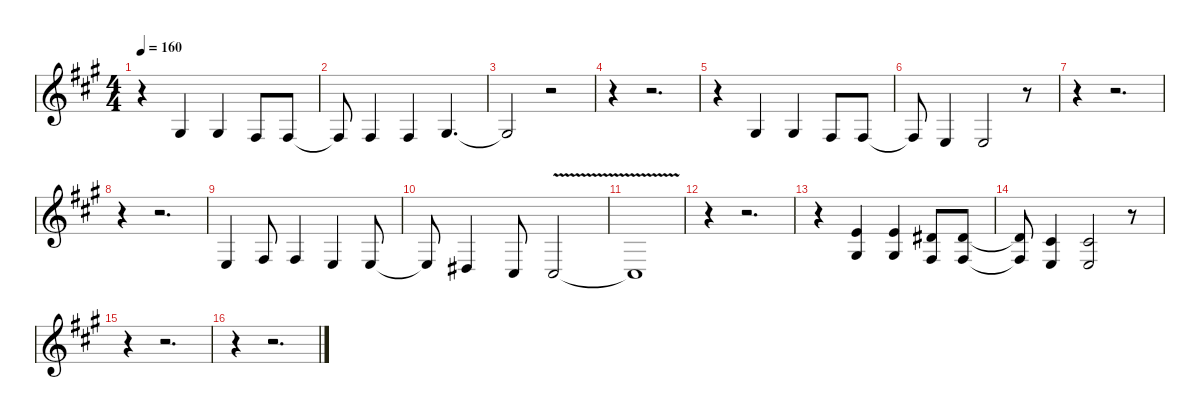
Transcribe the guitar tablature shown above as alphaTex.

\defaultSystemsLayout 4
\hideDynamics
\bracketExtendMode nobrackets
\singleTrackTrackNamePolicy hidden
\multiTrackTrackNamePolicy hidden
\firstSystemTrackNameMode fullname
\firstSystemTrackNameOrientation horizontal
\otherSystemsTrackNameOrientation horizontal
\track ("Vocals" "chr.") {mute instrument choiraahs}
\staff {score}
\tuning (E4 B3 G3 D3 A2 E2)
\ts (4 4)
\tempo 160
\clef g2
\ks f#minor
r.4{dy f} 6.4{acc #}.4 6.4{acc #}.4 4.4{acc #}.8 4.4{acc #}.8 |
4.4{t acc #}.8 4.4{acc #}.4 4.4{acc #}.4 6.4{acc #}.4{d} |
6.4{t acc #}.2 r.2 |
r.4 r.2{d} |
r.4 6.4{acc #}.4 6.4{acc #}.4 4.4{acc #}.8 4.4{acc #}.8 |
4.4{t acc #}.8 2.4{acc forcenatural}.4 2.4{acc forcenatural}.2 r.8 |
r.4 r.2{d} |
r.4 r.2{d} |
2.4{acc forcenatural}.4 4.4{acc #}.8 4.4{acc #}.4 2.4{acc forcenatural}.4 2.4{acc forcenatural}.8 |
2.4{t acc forcenatural}.8 6.5{acc #}.4 4.5{acc #}.8 4.5{v acc #}.2 |
4.5{v t acc #}.1 |
r.4 r.2{d} |
r.4 (9.3{acc forcenatural} 6.4{acc #}).4{dy mf} (9.3{acc forcenatural} 6.4{acc #}).4 (8.3{acc #} 4.4{acc #}).8 (8.3{acc #} 4.4{acc #}).8 |
(8.3{t acc #} 4.4{t acc #}).8{dy f} (6.3{acc #} 2.4{acc forcenatural}).4{dy mf} (6.3{acc #} 2.4{acc forcenatural}).2 r.8 |
r.4 r.2{d} |
r.4 r.2{d}
